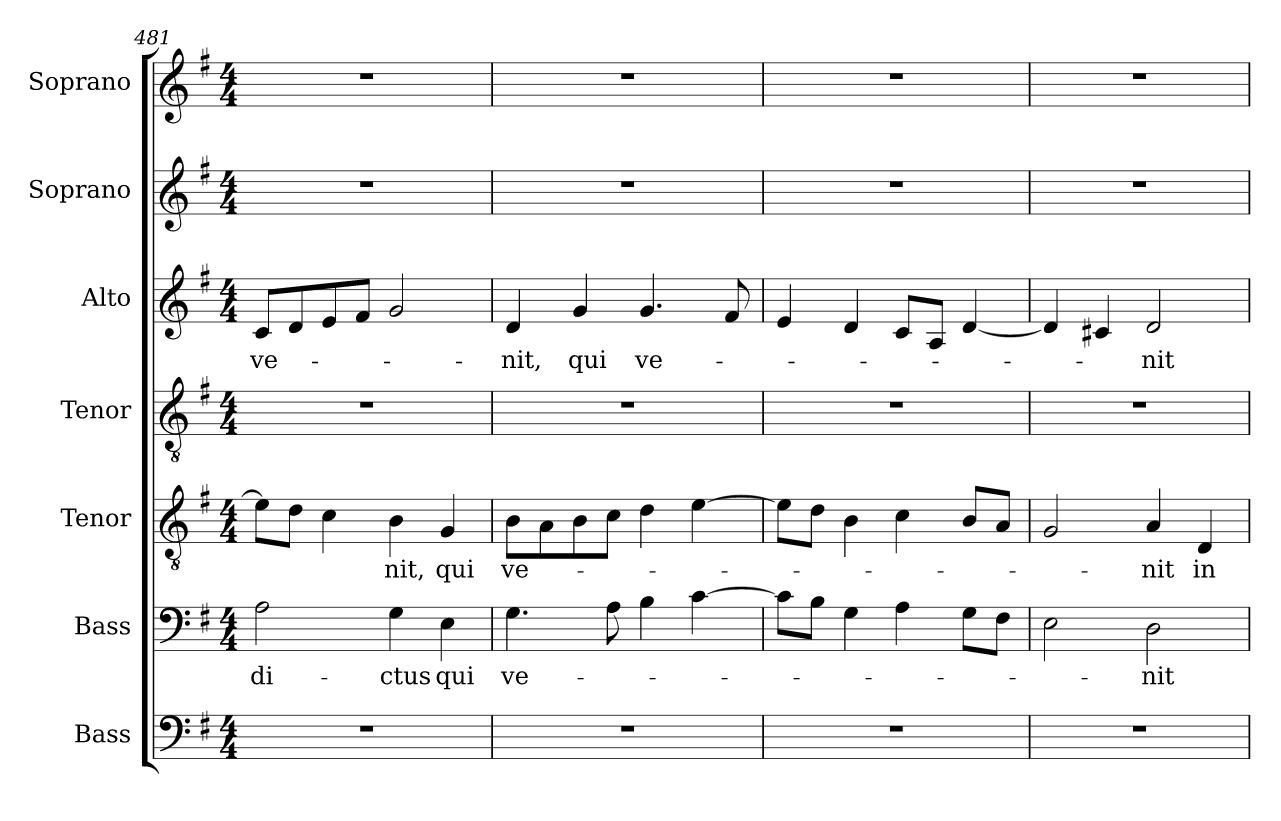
**kern	**kern	**text	**kern	**text	**kern	**kern	**text	**kern	**kern
*part7	*part6	*part6	*part5	*part5	*part4	*part3	*part3	*part2	*part1
*staff7	*staff6	*staff6	*staff5	*staff5	*staff4	*staff3	*staff3	*staff2	*staff1
*I"Bass	*I"Bass	*	*I"Tenor	*	*I"Tenor	*I"Alto	*	*I"Soprano	*I"Soprano
*I'B.	*I'B.	*	*I'T.	*	*I'T.	*I'A.	*	*I'S.	*I'S.
*clefF4	*clefF4	*	*clefGv2	*	*clefGv2	*clefG2	*	*clefG2	*clefG2
*	*	*	*ITrd7c12	*	*ITrd7c12	*	*	*	*
*k[f#]	*k[f#]	*	*k[f#]	*	*k[f#]	*k[f#]	*	*k[f#]	*k[f#]
*G:	*G:	*	*G:	*	*G:	*G:	*	*G:	*G:
*M4/4	*M4/4	*	*M4/4	*	*M4/4	*M4/4	*	*M4/4	*M4/4
=481	=481	=481	=481	=481	=481	=481	=481	=481	=481
!	!	!LO:LY:b:color=#000000	!	!	!	!	!	!	!
!	!	!	!	!	!	!	!LO:LY:b:color=#000000	!	!
1r	2Ai\	-di-	8Ei\L]	.	1r	8ci/L	ve-	1r	1r
.	.	.	8Di\J	.	.	8di/	.	.	.
.	.	.	4Ci\	.	.	8ei/	.	.	.
.	.	.	.	.	.	8f#i/J	.	.	.
!	!	!LO:LY:b:color=#000000	!	!	!	!	!	!	!
!	!	!	!	!LO:LY:b:color=#000000	!	!	!	!	!
.	4Gi\	-ctus	4BBi\	-nit,	.	2gi/	.	.	.
!	!	!LO:LY:b:color=#000000	!	!	!	!	!	!	!
!	!	!	!	!LO:LY:b:color=#000000	!	!	!	!	!
.	4Ei\	qui	4GGi/	qui	.	.	.	.	.
=482	=482	=482	=482	=482	=482	=482	=482	=482	=482
!	!	!LO:LY:b:color=#000000	!	!	!	!	!	!	!
!	!	!	!	!LO:LY:b:color=#000000	!	!	!	!	!
!	!	!	!	!	!	!	!LO:LY:b:color=#000000	!	!
1r	4.Gi\	ve-	8BBi\L	ve-	1r	4di/	-nit,	1r	1r
.	.	.	8AAi\	.	.	.	.	.	.
!	!	!	!	!	!	!	!LO:LY:b:color=#000000	!	!
.	.	.	8BBi\	.	.	4gi/	qui	.	.
.	8Ai\	.	8Ci\J	.	.	.	.	.	.
!	!	!	!	!	!	!	!LO:LY:b:color=#000000	!	!
.	4Bi\	.	4Di\	.	.	4.gi/	ve-	.	.
.	[4ci\	.	[4Ei\	.	.	.	.	.	.
.	.	.	.	.	.	8f#i/	.	.	.
=483	=483	=483	=483	=483	=483	=483	=483	=483	=483
1r	8ci\L]	.	8Ei\L]	.	1r	4ei/	.	1r	1r
.	8Bi\J	.	8Di\J	.	.	.	.	.	.
.	4Gi\	.	4BBi\	.	.	4di/	.	.	.
.	4Ai\	.	4Ci\	.	.	8ci/L	.	.	.
.	.	.	.	.	.	8Ai/J	.	.	.
.	8Gi\L	.	8BBi/L	.	.	[4di/	.	.	.
.	8F#i\J	.	8AAi/J	.	.	.	.	.	.
=484	=484	=484	=484	=484	=484	=484	=484	=484	=484
1r	2Ei\	.	2GGi/	.	1r	4di/]	.	1r	1r
.	.	.	.	.	.	4c#Xi/	.	.	.
!	!	!LO:LY:b:color=#000000	!	!	!	!	!	!	!
!	!	!	!	!LO:LY:b:color=#000000	!	!	!	!	!
!	!	!	!	!	!	!	!LO:LY:b:color=#000000	!	!
.	2Di\	-nit	4AAi/	-nit	.	2di/	-nit	.	.
!	!	!	!	!LO:LY:b:color=#000000	!	!	!	!	!
.	.	.	4DDi/	in	.	.	.	.	.
=	=	=	=	=	=	=	=	=	=
*-	*-	*-	*-	*-	*-	*-	*-	*-	*-
